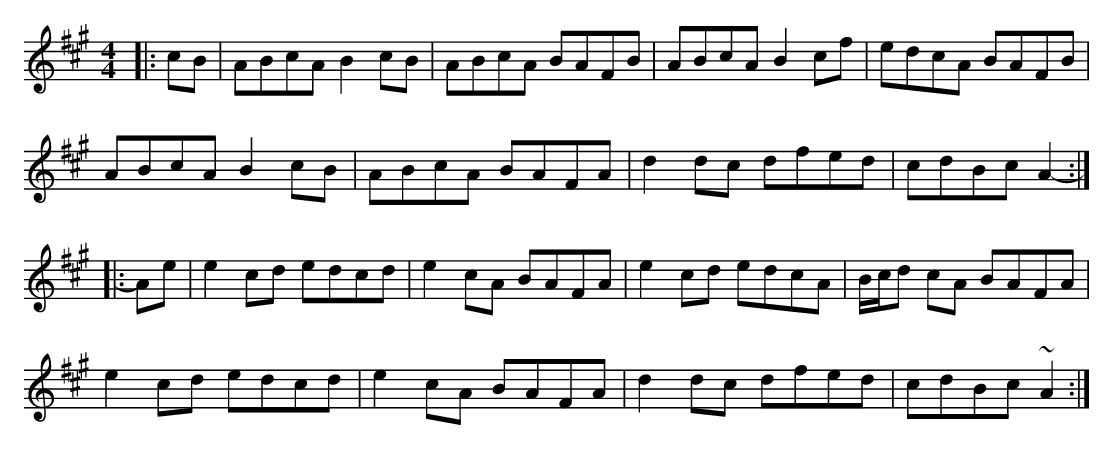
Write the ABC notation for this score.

X:1
M:4/4
K:A
|:cB|ABcA B2 cB|ABcA BAFB|ABcA B2 cf|edcA BAFB|
ABcA B2 cB|ABcA BAFA|d2 dc dfed|cdBc A2-:|
|:Ae|e2 cd edcd|e2 cA BAFA|e2 cd edcA|B/c/d cA BAFA|
e2 cd edcd|e2 cA BAFA|d2 dc dfed|cdBc ~A2:|
